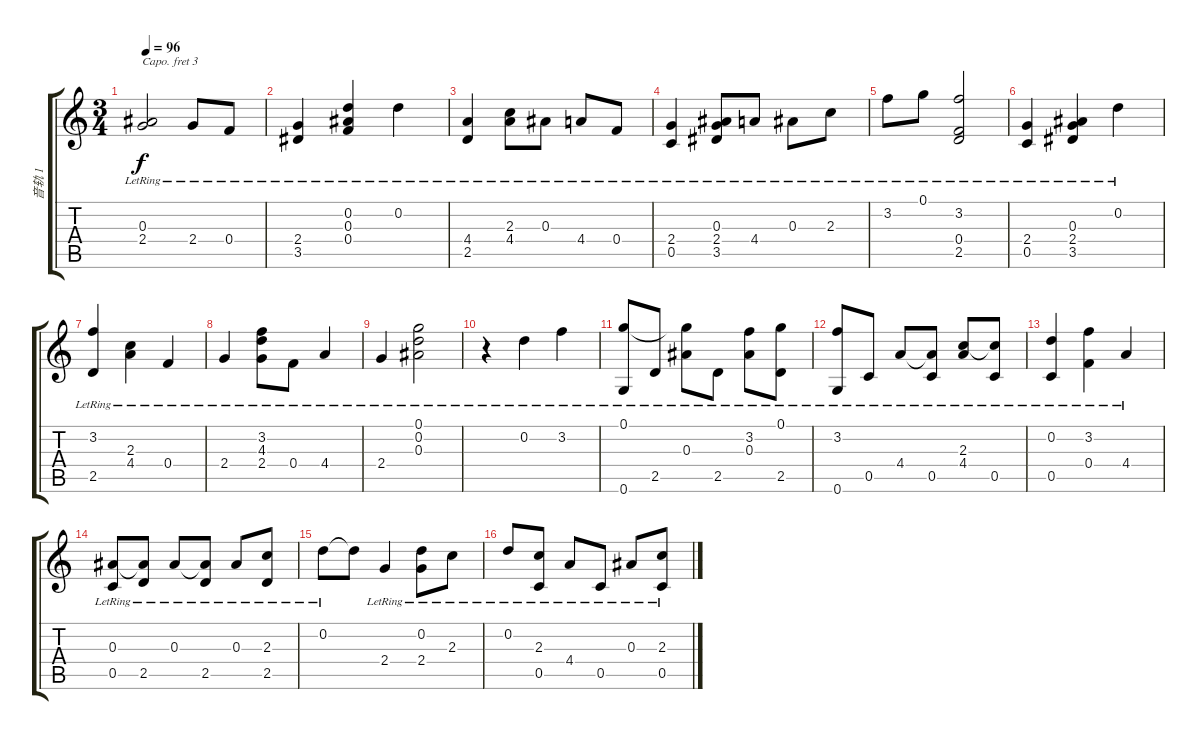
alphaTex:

\track ("音轨 1" "音轨 1") {instrument acousticguitarnylon}
\staff {score tabs}
\capo 3
\tuning (E4 B3 G3 D3 A2 E2) {hide}
\ts (3 4)
\tempo 96
\clef g2
\ks c
(0.3{lr} 2.4{lr}).2{dy f} 2.4{lr}.8 0.4{lr}.8 |
(2.4{lr} 3.5{lr}).4 (0.2{lr} 0.3{lr} 0.4{lr}).4 0.2{lr}.4 |
(4.4{lr} 2.5{lr}).4 (2.3{lr} 4.4{lr}).8 0.3{lr}.8 4.4{lr}.8 0.4{lr}.8 |
(2.4{lr} 0.5{lr}).4 (0.3{lr} 2.4{lr} 3.5{lr}).8 4.4{lr}.8 0.3{lr}.8 2.3{lr}.8 |
3.2{lr}.8 0.1{lr}.8 (3.2{lr} 0.4{lr} 2.5{lr}).2 |
(2.4{lr} 0.5{lr}).4 (0.3{lr} 2.4{lr} 3.5{lr}).4 0.2{lr}.4 |
(3.2{lr} 2.5{lr}).4 (2.3{lr} 4.4{lr}).4 0.4{lr}.4 |
2.4{lr}.4 (3.2{lr} 4.3{lr} 2.4{lr}).8 0.4{lr}.8 4.4{lr}.4 |
2.4{lr}.4 (0.1{lr} 0.2{lr} 0.3{lr}).2 |
r.4 0.2{lr}.4 3.2{lr}.4 |
(0.1{lr} 0.6{lr}).8 2.5{lr}.8 (0.1{t} 0.3{lr}).8 2.5{lr}.8 (3.2{lr} 0.3{lr}).8 (0.1{lr} 2.5{lr}).8 |
(3.2{lr} 0.6{lr}).8 0.5{lr}.8 4.4{lr}.8 (4.4{t} 0.5{lr}).8 (2.3{lr} 4.4{lr}).8 (2.3{t} 0.5{lr}).8 |
(0.2{lr} 0.5{lr}).4 (3.2{lr} 0.4{lr}).4 4.4{lr}.4 |
(0.3{lr} 0.5{lr}).8 (0.3{t} 2.5{lr}).8 0.3{lr}.8 (0.3{t} 2.5{lr}).8 0.3{lr}.8 (2.3{lr} 2.5{lr}).8 |
0.2{lr}.8 0.2{t}.8 2.4{lr}.4 (0.2{lr} 2.4{lr}).8 2.3{lr}.8 |
0.2{lr}.8 (2.3{lr} 0.5{lr}).8 4.4{lr}.8 0.5{lr}.8 0.3{lr}.8 (2.3{lr} 0.5{lr}).8
